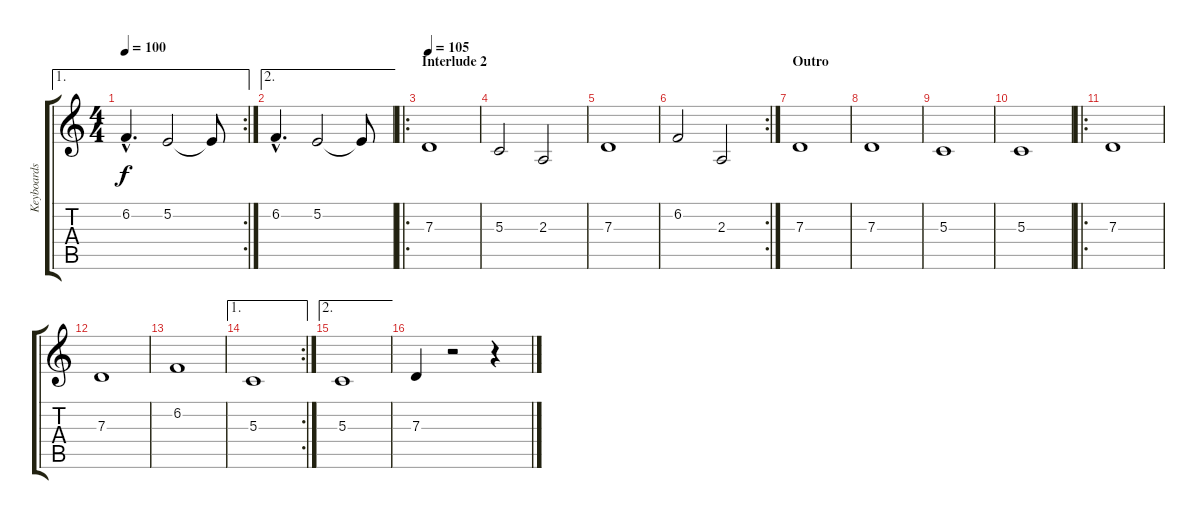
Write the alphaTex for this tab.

\track ("Keyboards" "Keyboards") {instrument stringensemble1}
\staff {score tabs}
\tuning (E4 B3 G3 D3 A2 E2) {hide}
\ae 1
\rc 2
\ts (4 4)
\tempo 100
\clef g2
\ks c
6.2{hac}.4{d dy f} 5.2.2 5.2{t}.8 |
\ae 2
6.2{hac}.4{d} 5.2.2 5.2{t}.8 |
\ro
\section ("" "Interlude 2")
\tempo 105
7.3.1 |
5.3.2 2.3.2 |
7.3.1 |
\rc 2
6.2.2 2.3.2 |
\section ("" "Outro")
7.3.1 |
7.3.1 |
5.3.1 |
5.3.1 |
\ro
7.3.1 |
7.3.1 |
6.2.1 |
\ae 1
\rc 2
5.3.1 |
\ae 2
5.3.1 |
7.3.4 r.2 r.4
